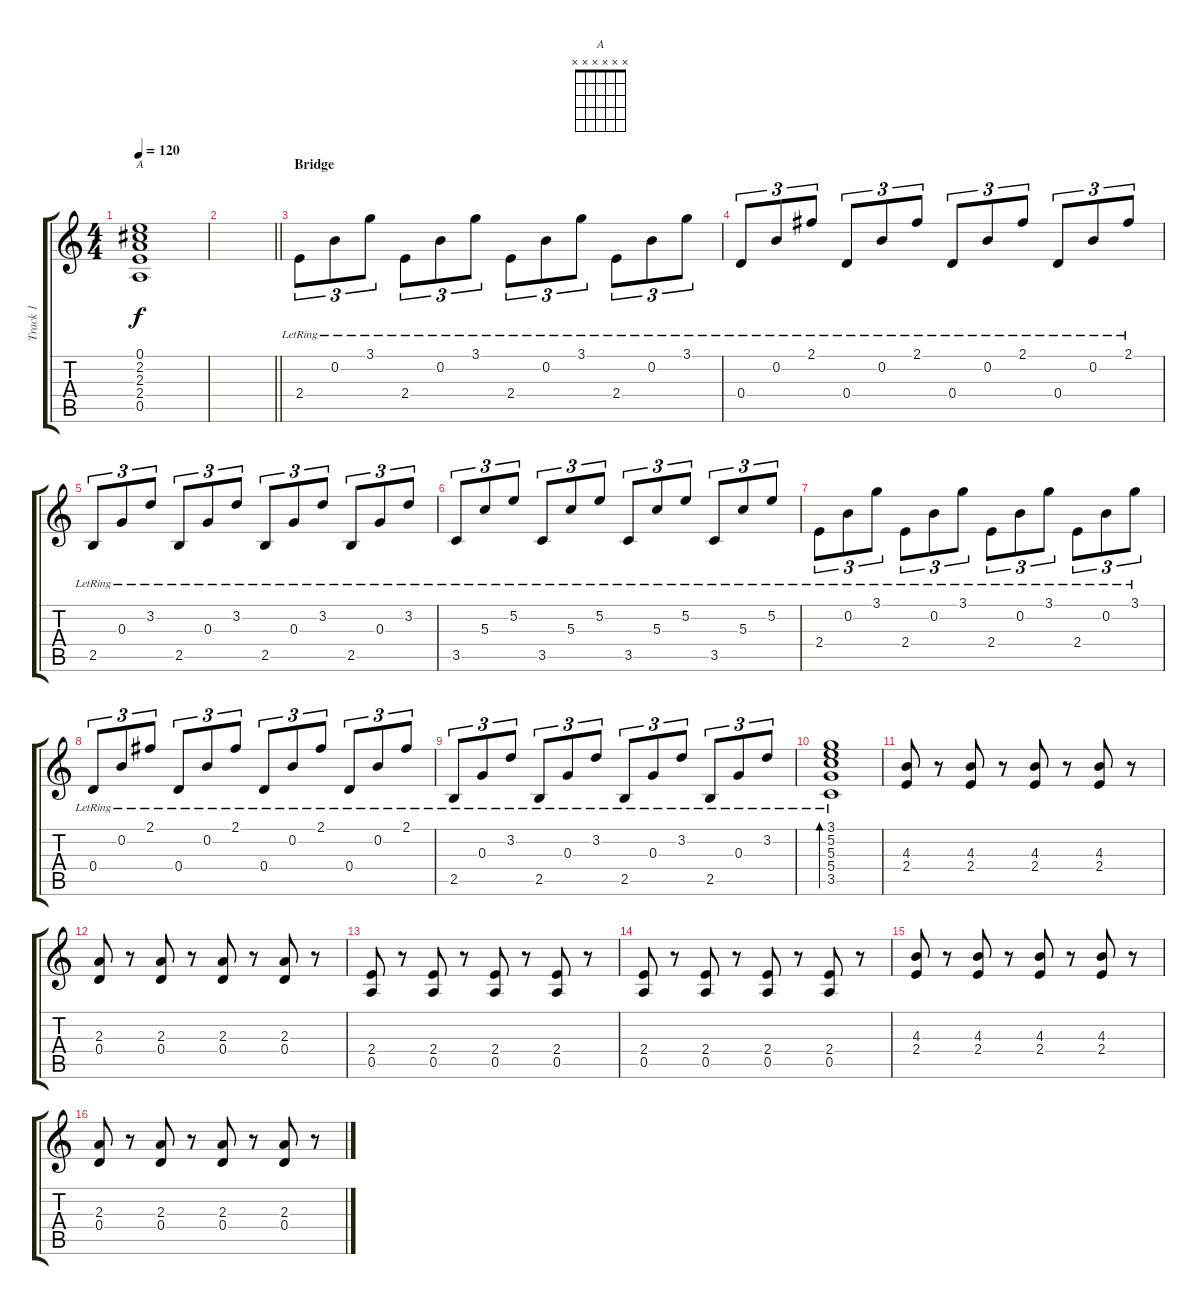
\track ("Track 1" "Track 1") {instrument electricguitarclean}
\staff {score tabs}
\tuning (E4 B3 G3 D3 A2 E2) {hide}
\chord ("A" x x x x x x)
\ts (4 4)
\tempo 120
\clef g2
\ks c
(0.1 2.2 2.3 2.4 0.5).1{ch "A" dy f} |
\barLineRight lightlight
|
\section ("" "Bridge")
2.4{lr}.8{tu (3 2)} 0.2{lr}.8{tu (3 2)} 3.1{lr}.8{tu (3 2)} 2.4{lr}.8{tu (3 2)} 0.2{lr}.8{tu (3 2)} 3.1{lr}.8{tu (3 2)} 2.4{lr}.8{tu (3 2)} 0.2{lr}.8{tu (3 2)} 3.1{lr}.8{tu (3 2)} 2.4{lr}.8{tu (3 2)} 0.2{lr}.8{tu (3 2)} 3.1{lr}.8{tu (3 2)} |
0.4{lr}.8{tu (3 2)} 0.2{lr}.8{tu (3 2)} 2.1{lr}.8{tu (3 2)} 0.4{lr}.8{tu (3 2)} 0.2{lr}.8{tu (3 2)} 2.1{lr}.8{tu (3 2)} 0.4{lr}.8{tu (3 2)} 0.2{lr}.8{tu (3 2)} 2.1{lr}.8{tu (3 2)} 0.4{lr}.8{tu (3 2)} 0.2{lr}.8{tu (3 2)} 2.1{lr}.8{tu (3 2)} |
2.5{lr}.8{tu (3 2)} 0.3{lr}.8{tu (3 2)} 3.2{lr}.8{tu (3 2)} 2.5{lr}.8{tu (3 2)} 0.3{lr}.8{tu (3 2)} 3.2{lr}.8{tu (3 2)} 2.5{lr}.8{tu (3 2)} 0.3{lr}.8{tu (3 2)} 3.2{lr}.8{tu (3 2)} 2.5{lr}.8{tu (3 2)} 0.3{lr}.8{tu (3 2)} 3.2{lr}.8{tu (3 2)} |
3.5{lr}.8{tu (3 2)} 5.3{lr}.8{tu (3 2)} 5.2{lr}.8{tu (3 2)} 3.5{lr}.8{tu (3 2)} 5.3{lr}.8{tu (3 2)} 5.2{lr}.8{tu (3 2)} 3.5{lr}.8{tu (3 2)} 5.3{lr}.8{tu (3 2)} 5.2{lr}.8{tu (3 2)} 3.5{lr}.8{tu (3 2)} 5.3{lr}.8{tu (3 2)} 5.2{lr}.8{tu (3 2)} |
2.4{lr}.8{tu (3 2)} 0.2{lr}.8{tu (3 2)} 3.1{lr}.8{tu (3 2)} 2.4{lr}.8{tu (3 2)} 0.2{lr}.8{tu (3 2)} 3.1{lr}.8{tu (3 2)} 2.4{lr}.8{tu (3 2)} 0.2{lr}.8{tu (3 2)} 3.1{lr}.8{tu (3 2)} 2.4{lr}.8{tu (3 2)} 0.2{lr}.8{tu (3 2)} 3.1{lr}.8{tu (3 2)} |
0.4{lr}.8{tu (3 2)} 0.2{lr}.8{tu (3 2)} 2.1{lr}.8{tu (3 2)} 0.4{lr}.8{tu (3 2)} 0.2{lr}.8{tu (3 2)} 2.1{lr}.8{tu (3 2)} 0.4{lr}.8{tu (3 2)} 0.2{lr}.8{tu (3 2)} 2.1{lr}.8{tu (3 2)} 0.4{lr}.8{tu (3 2)} 0.2{lr}.8{tu (3 2)} 2.1{lr}.8{tu (3 2)} |
2.5{lr}.8{tu (3 2)} 0.3{lr}.8{tu (3 2)} 3.2{lr}.8{tu (3 2)} 2.5{lr}.8{tu (3 2)} 0.3{lr}.8{tu (3 2)} 3.2{lr}.8{tu (3 2)} 2.5{lr}.8{tu (3 2)} 0.3{lr}.8{tu (3 2)} 3.2{lr}.8{tu (3 2)} 2.5{lr}.8{tu (3 2)} 0.3{lr}.8{tu (3 2)} 3.2{lr}.8{tu (3 2)} |
(3.1 5.2 5.3 5.4 3.5{lr}).1{bd 240} |
(4.3 2.4).8 r.8 (4.3 2.4).8 r.8 (4.3 2.4).8 r.8 (4.3 2.4).8 r.8 |
(2.3 0.4).8 r.8 (2.3 0.4).8 r.8 (2.3 0.4).8 r.8 (2.3 0.4).8 r.8 |
(2.4 0.5).8 r.8 (2.4 0.5).8 r.8 (2.4 0.5).8 r.8 (2.4 0.5).8 r.8 |
(2.4 0.5).8 r.8 (2.4 0.5).8 r.8 (2.4 0.5).8 r.8 (2.4 0.5).8 r.8 |
(4.3 2.4).8 r.8 (4.3 2.4).8 r.8 (4.3 2.4).8 r.8 (4.3 2.4).8 r.8 |
(2.3 0.4).8 r.8 (2.3 0.4).8 r.8 (2.3 0.4).8 r.8 (2.3 0.4).8 r.8
